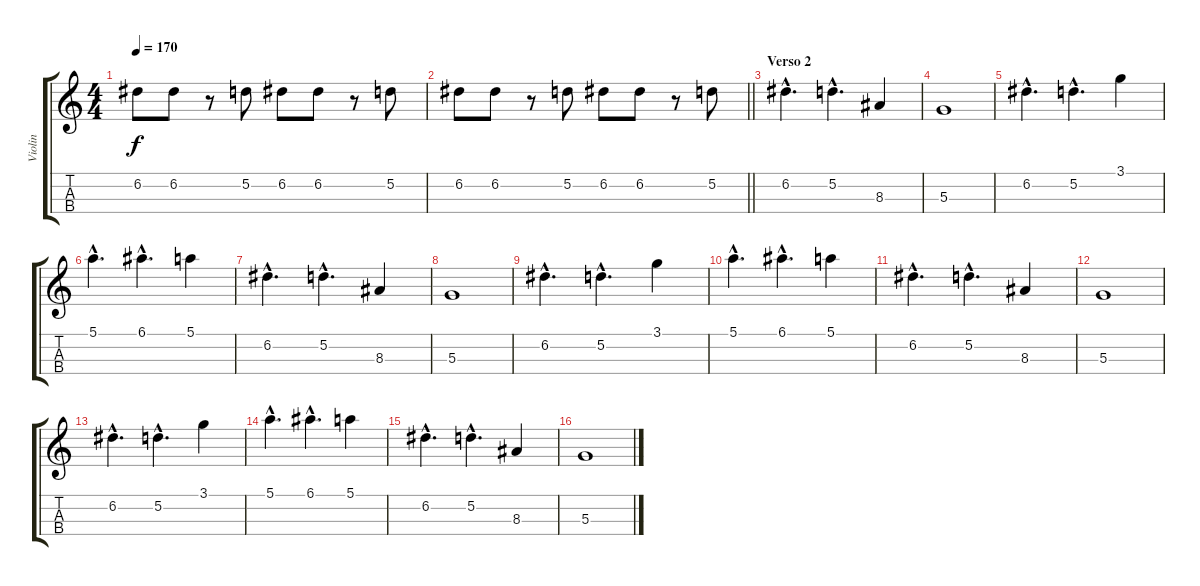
\track ("Violin" "Violin") {instrument violin}
\staff {score tabs}
\tuning (E5 A4 D4 G3) {hide}
\ts (4 4)
\tempo 170
\clef g2
\ks c
6.2.8{dy f} 6.2.8 r.8 5.2.8 6.2.8 6.2.8 r.8 5.2.8 |
\barLineRight lightlight
6.2.8 6.2.8 r.8 5.2.8 6.2.8 6.2.8 r.8 5.2.8 |
\section ("" "Verso 2")
6.2{hac}.4{d} 5.2{hac}.4{d} 8.3.4 |
5.3.1 |
6.2{hac}.4{d} 5.2{hac}.4{d} 3.1.4 |
5.1{hac}.4{d} 6.1{hac}.4{d} 5.1.4 |
6.2{hac}.4{d} 5.2{hac}.4{d} 8.3.4 |
5.3.1 |
6.2{hac}.4{d} 5.2{hac}.4{d} 3.1.4 |
5.1{hac}.4{d} 6.1{hac}.4{d} 5.1.4 |
6.2{hac}.4{d} 5.2{hac}.4{d} 8.3.4 |
5.3.1 |
6.2{hac}.4{d} 5.2{hac}.4{d} 3.1.4 |
5.1{hac}.4{d} 6.1{hac}.4{d} 5.1.4 |
6.2{hac}.4{d} 5.2{hac}.4{d} 8.3.4 |
5.3.1
